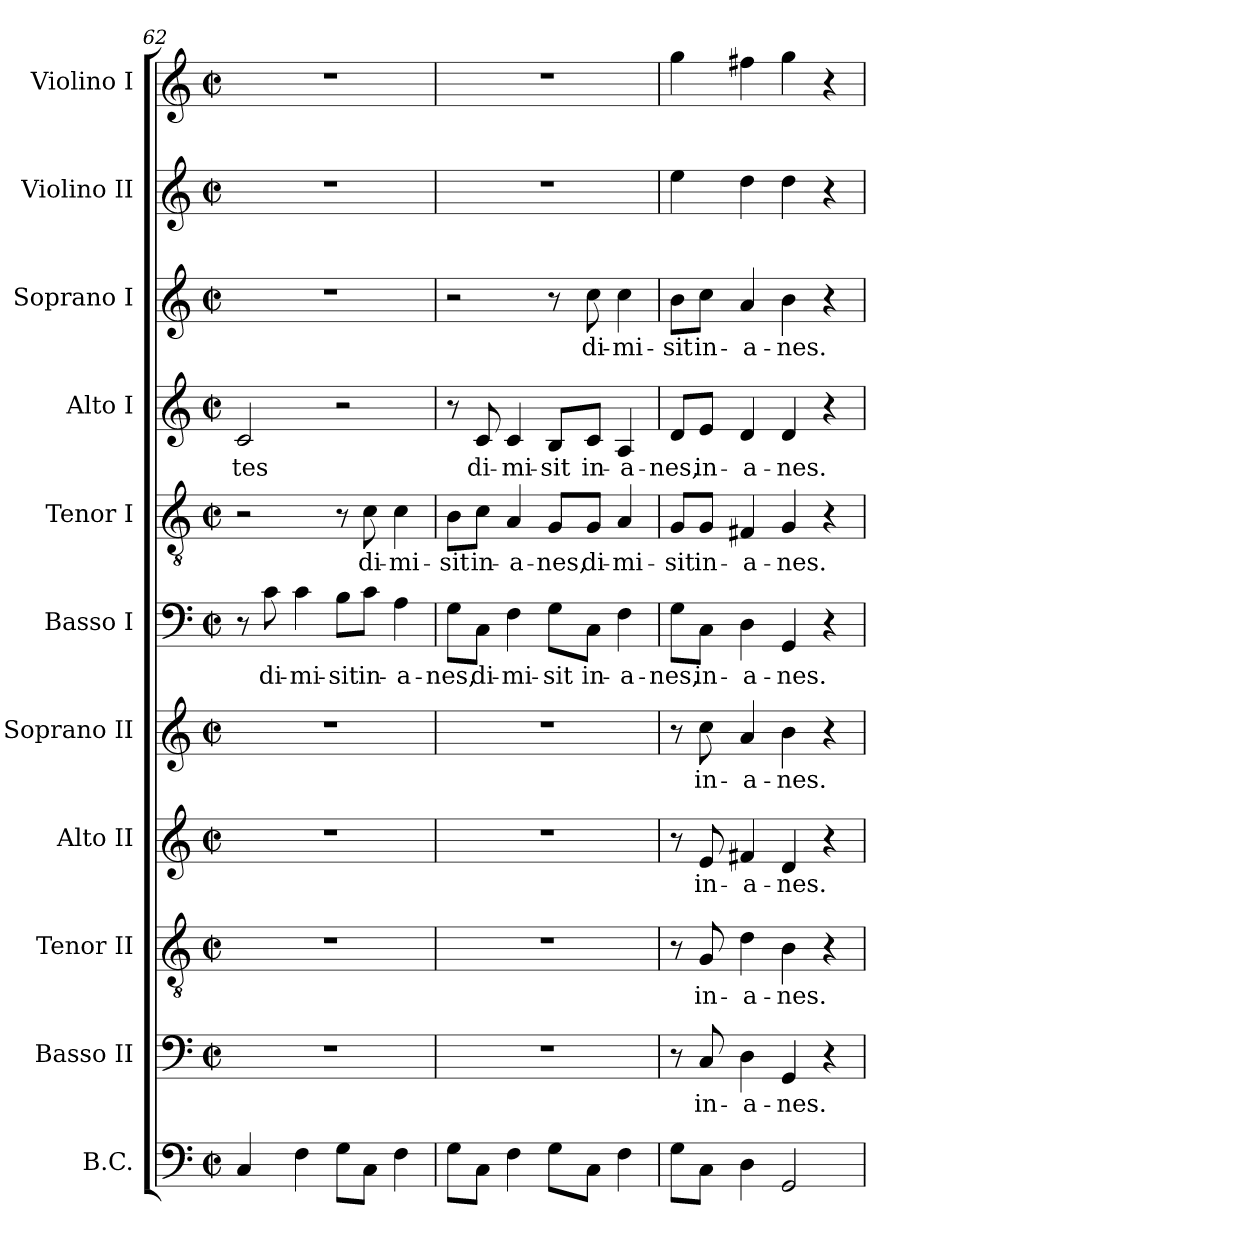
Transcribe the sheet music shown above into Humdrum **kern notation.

**kern	**kern	**text	**kern	**text	**kern	**text	**kern	**text	**kern	**text	**kern	**text	**kern	**text	**kern	**text	**kern	**kern
*part11	*part10	*part10	*part9	*part9	*part8	*part8	*part7	*part7	*part6	*part6	*part5	*part5	*part4	*part4	*part3	*part3	*part2	*part1
*staff11	*staff10	*staff10	*staff9	*staff9	*staff8	*staff8	*staff7	*staff7	*staff6	*staff6	*staff5	*staff5	*staff4	*staff4	*staff3	*staff3	*staff2	*staff1
*I"B.C.	*I"Basso II	*	*I"Tenor II	*	*I"Alto II	*	*I"Soprano II	*	*I"Basso I	*	*I"Tenor I	*	*I"Alto I	*	*I"Soprano I	*	*I"Violino II	*I"Violino I
*I'BC	*I'B 2	*	*I'T 2	*	*I'A 2	*	*I'S 2	*	*I'B 1	*	*I'T 1	*	*I'A 1	*	*I'S 1	*	*I'Vln. II	*I'Vln. I
*clefF4	*clefF4	*	*clefGv2	*	*clefG2	*	*clefG2	*	*clefF4	*	*clefGv2	*	*clefG2	*	*clefG2	*	*clefG2	*clefG2
*k[]	*k[]	*	*k[]	*	*k[]	*	*k[]	*	*k[]	*	*k[]	*	*k[]	*	*k[]	*	*k[]	*k[]
*C:	*C:	*	*C:	*	*C:	*	*C:	*	*C:	*	*C:	*	*C:	*	*C:	*	*C:	*C:
*M2/2	*M2/2	*	*M2/2	*	*M2/2	*	*M2/2	*	*M2/2	*	*M2/2	*	*M2/2	*	*M2/2	*	*M2/2	*M2/2
*met(c|)	*met(c|)	*	*met(c|)	*	*met(c|)	*	*met(c|)	*	*met(c|)	*	*met(c|)	*	*met(c|)	*	*met(c|)	*	*met(c|)	*met(c|)
=62	=62	=62	=62	=62	=62	=62	=62	=62	=62	=62	=62	=62	=62	=62	=62	=62	=62	=62
!	!	!	!	!	!	!	!	!	!	!	!	!	!	!LO:LY:b	!	!	!	!
4C/	1r	.	1r	.	1r	.	1r	.	8r	.	2r	.	2c/	-tes	1r	.	1r	1r
!	!	!	!	!	!	!	!	!	!	!LO:LY:b	!	!	!	!	!	!	!	!
.	.	.	.	.	.	.	.	.	8c\	di-	.	.	.	.	.	.	.	.
!	!	!	!	!	!	!	!	!	!	!LO:LY:b	!	!	!	!	!	!	!	!
4F\	.	.	.	.	.	.	.	.	4c\	-mi-	.	.	.	.	.	.	.	.
!	!	!	!	!	!	!	!	!	!	!LO:LY:b	!	!	!	!	!	!	!	!
8G\L	.	.	.	.	.	.	.	.	8B\L	-sit	8r	.	2r	.	.	.	.	.
!	!	!	!	!	!	!	!	!	!	!LO:LY:b	!	!	!	!	!	!	!	!
!	!	!	!	!	!	!	!	!	!	!	!	!LO:LY:b	!	!	!	!	!	!
8C\J	.	.	.	.	.	.	.	.	8c\J	in-	8c\	di-	.	.	.	.	.	.
!	!	!	!	!	!	!	!	!	!	!LO:LY:b	!	!	!	!	!	!	!	!
!	!	!	!	!	!	!	!	!	!	!	!	!LO:LY:b	!	!	!	!	!	!
4F\	.	.	.	.	.	.	.	.	4A\	-a-	4c\	-mi-	.	.	.	.	.	.
=63	=63	=63	=63	=63	=63	=63	=63	=63	=63	=63	=63	=63	=63	=63	=63	=63	=63	=63
!	!	!	!	!	!	!	!	!	!	!LO:LY:b	!	!	!	!	!	!	!	!
!	!	!	!	!	!	!	!	!	!	!	!	!LO:LY:b	!	!	!	!	!	!
8G\L	1r	.	1r	.	1r	.	1r	.	8G\L	-nes,	8B\L	-sit	8r	.	2r	.	1r	1r
!	!	!	!	!	!	!	!	!	!	!LO:LY:b	!	!	!	!	!	!	!	!
!	!	!	!	!	!	!	!	!	!	!	!	!LO:LY:b	!	!	!	!	!	!
!	!	!	!	!	!	!	!	!	!	!	!	!	!	!LO:LY:b	!	!	!	!
8C\J	.	.	.	.	.	.	.	.	8C\J	di-	8c\J	in-	8c/	di-	.	.	.	.
!	!	!	!	!	!	!	!	!	!	!LO:LY:b	!	!	!	!	!	!	!	!
!	!	!	!	!	!	!	!	!	!	!	!	!LO:LY:b	!	!	!	!	!	!
!	!	!	!	!	!	!	!	!	!	!	!	!	!	!LO:LY:b	!	!	!	!
4F\	.	.	.	.	.	.	.	.	4F\	-mi-	4A/	-a-	4c/	-mi-	.	.	.	.
!	!	!	!	!	!	!	!	!	!	!LO:LY:b	!	!	!	!	!	!	!	!
!	!	!	!	!	!	!	!	!	!	!	!	!LO:LY:b	!	!	!	!	!	!
!	!	!	!	!	!	!	!	!	!	!	!	!	!	!LO:LY:b	!	!	!	!
8G\L	.	.	.	.	.	.	.	.	8G\L	-sit	8G/L	-nes,	8B/L	-sit	8r	.	.	.
!	!	!	!	!	!	!	!	!	!	!LO:LY:b	!	!	!	!	!	!	!	!
!	!	!	!	!	!	!	!	!	!	!	!	!LO:LY:b	!	!	!	!	!	!
!	!	!	!	!	!	!	!	!	!	!	!	!	!	!LO:LY:b	!	!	!	!
!	!	!	!	!	!	!	!	!	!	!	!	!	!	!	!	!LO:LY:b	!	!
8C\J	.	.	.	.	.	.	.	.	8C\J	in-	8G/J	di-	8c/J	in-	8cc\	di-	.	.
!	!	!	!	!	!	!	!	!	!	!LO:LY:b	!	!	!	!	!	!	!	!
!	!	!	!	!	!	!	!	!	!	!	!	!LO:LY:b	!	!	!	!	!	!
!	!	!	!	!	!	!	!	!	!	!	!	!	!	!LO:LY:b	!	!	!	!
!	!	!	!	!	!	!	!	!	!	!	!	!	!	!	!	!LO:LY:b	!	!
4F\	.	.	.	.	.	.	.	.	4F\	-a-	4A/	-mi-	4A/	-a-	4cc\	-mi-	.	.
=64	=64	=64	=64	=64	=64	=64	=64	=64	=64	=64	=64	=64	=64	=64	=64	=64	=64	=64
!	!	!	!	!	!	!	!	!	!	!LO:LY:b	!	!	!	!	!	!	!	!
!	!	!	!	!	!	!	!	!	!	!	!	!LO:LY:b	!	!	!	!	!	!
!	!	!	!	!	!	!	!	!	!	!	!	!	!	!LO:LY:b	!	!	!	!
!	!	!	!	!	!	!	!	!	!	!	!	!	!	!	!	!LO:LY:b	!	!
8G\L	8r	.	8r	.	8r	.	8r	.	8G\L	-nes,	8G/L	-sit	8d/L	-nes,	8b\L	-sit	4ee\	4gg\
!	!	!LO:LY:b	!	!	!	!	!	!	!	!	!	!	!	!	!	!	!	!
!	!	!	!	!LO:LY:b	!	!	!	!	!	!	!	!	!	!	!	!	!	!
!	!	!	!	!	!	!LO:LY:b	!	!	!	!	!	!	!	!	!	!	!	!
!	!	!	!	!	!	!	!	!LO:LY:b	!	!	!	!	!	!	!	!	!	!
!	!	!	!	!	!	!	!	!	!	!LO:LY:b	!	!	!	!	!	!	!	!
!	!	!	!	!	!	!	!	!	!	!	!	!LO:LY:b	!	!	!	!	!	!
!	!	!	!	!	!	!	!	!	!	!	!	!	!	!LO:LY:b	!	!	!	!
!	!	!	!	!	!	!	!	!	!	!	!	!	!	!	!	!LO:LY:b	!	!
8C\J	8C/	in-	8G/	in-	8e/	in-	8cc\	in-	8C\J	in-	8G/J	in-	8e/J	in-	8cc\J	in-	.	.
!	!	!LO:LY:b	!	!	!	!	!	!	!	!	!	!	!	!	!	!	!	!
!	!	!	!	!LO:LY:b	!	!	!	!	!	!	!	!	!	!	!	!	!	!
!	!	!	!	!	!	!LO:LY:b	!	!	!	!	!	!	!	!	!	!	!	!
!	!	!	!	!	!	!	!	!LO:LY:b	!	!	!	!	!	!	!	!	!	!
!	!	!	!	!	!	!	!	!	!	!LO:LY:b	!	!	!	!	!	!	!	!
!	!	!	!	!	!	!	!	!	!	!	!	!LO:LY:b	!	!	!	!	!	!
!	!	!	!	!	!	!	!	!	!	!	!	!	!	!LO:LY:b	!	!	!	!
!	!	!	!	!	!	!	!	!	!	!	!	!	!	!	!	!LO:LY:b	!	!
4D\	4D\	-a-	4d\	-a-	4f#X/	-a-	4a/	-a-	4D\	-a-	4F#X/	-a-	4d/	-a-	4a/	-a-	4dd\	4ff#X\
!	!	!LO:LY:b	!	!	!	!	!	!	!	!	!	!	!	!	!	!	!	!
!	!	!	!	!LO:LY:b	!	!	!	!	!	!	!	!	!	!	!	!	!	!
!	!	!	!	!	!	!LO:LY:b	!	!	!	!	!	!	!	!	!	!	!	!
!	!	!	!	!	!	!	!	!LO:LY:b	!	!	!	!	!	!	!	!	!	!
!	!	!	!	!	!	!	!	!	!	!LO:LY:b	!	!	!	!	!	!	!	!
!	!	!	!	!	!	!	!	!	!	!	!	!LO:LY:b	!	!	!	!	!	!
!	!	!	!	!	!	!	!	!	!	!	!	!	!	!LO:LY:b	!	!	!	!
!	!	!	!	!	!	!	!	!	!	!	!	!	!	!	!	!LO:LY:b	!	!
2GG/	4GG/	-nes.	4B\	-nes.	4d/	-nes.	4b\	-nes.	4GG/	-nes.	4G/	-nes.	4d/	-nes.	4b\	-nes.	4dd\	4gg\
.	4r	.	4r	.	4r	.	4r	.	4r	.	4r	.	4r	.	4r	.	4r	4r
=	=	=	=	=	=	=	=	=	=	=	=	=	=	=	=	=	=	=
*-	*-	*-	*-	*-	*-	*-	*-	*-	*-	*-	*-	*-	*-	*-	*-	*-	*-	*-
